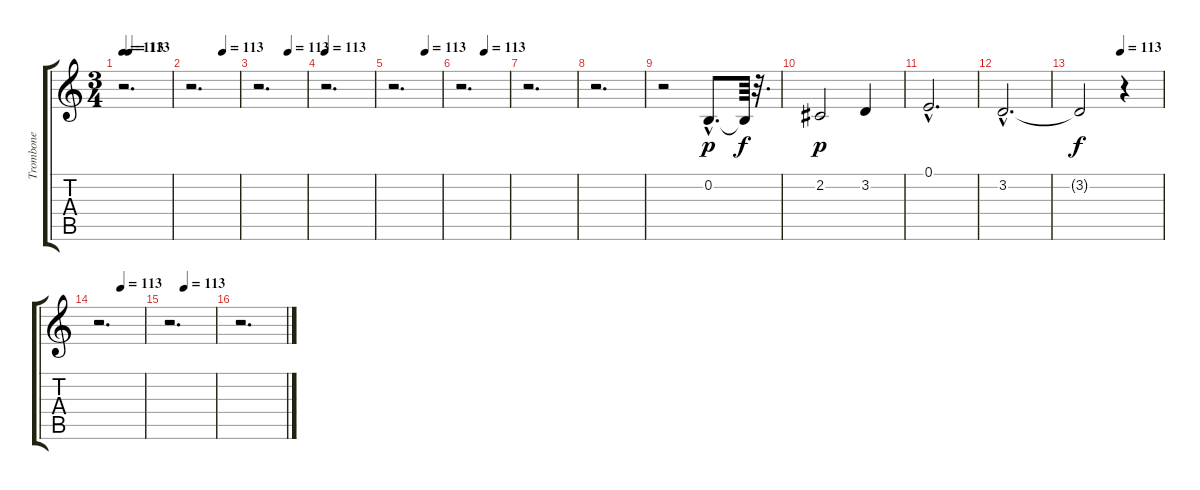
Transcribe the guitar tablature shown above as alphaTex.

\track ("Trombone" "Trombone") {instrument frenchhorn}
\staff {score tabs}
\tuning (E4 B3 G3 D3 A2 E2) {hide}
\ts (3 4)
\tempo 113
\tempo (113 0.125)
\clef g2
\ks c
r.2{d dy f} |
\tempo (113 0.6666666666666666)
r.2{d} |
\tempo (113 0.625)
r.2{d} |
\tempo 113
r.2{d} |
\tempo (113 0.6666666666666666)
r.2{d} |
\tempo (113 0.5)
r.2{d} |
r.2{d} |
r.2{d} |
r.2 0.2{hac}.8{d dy p} 0.2{t}.64{dy f} r.32{d} |
2.2.2{dy p} 3.2.4 |
0.1{hac}.2{d} |
3.2{hac}.2{d} |
\tempo (113 0.5)
3.2{t}.2{dy f} r.4 |
\tempo (113 0.5)
r.2{d} |
\tempo (113 0.3333333333333333)
r.2{d} |
r.2{d}
